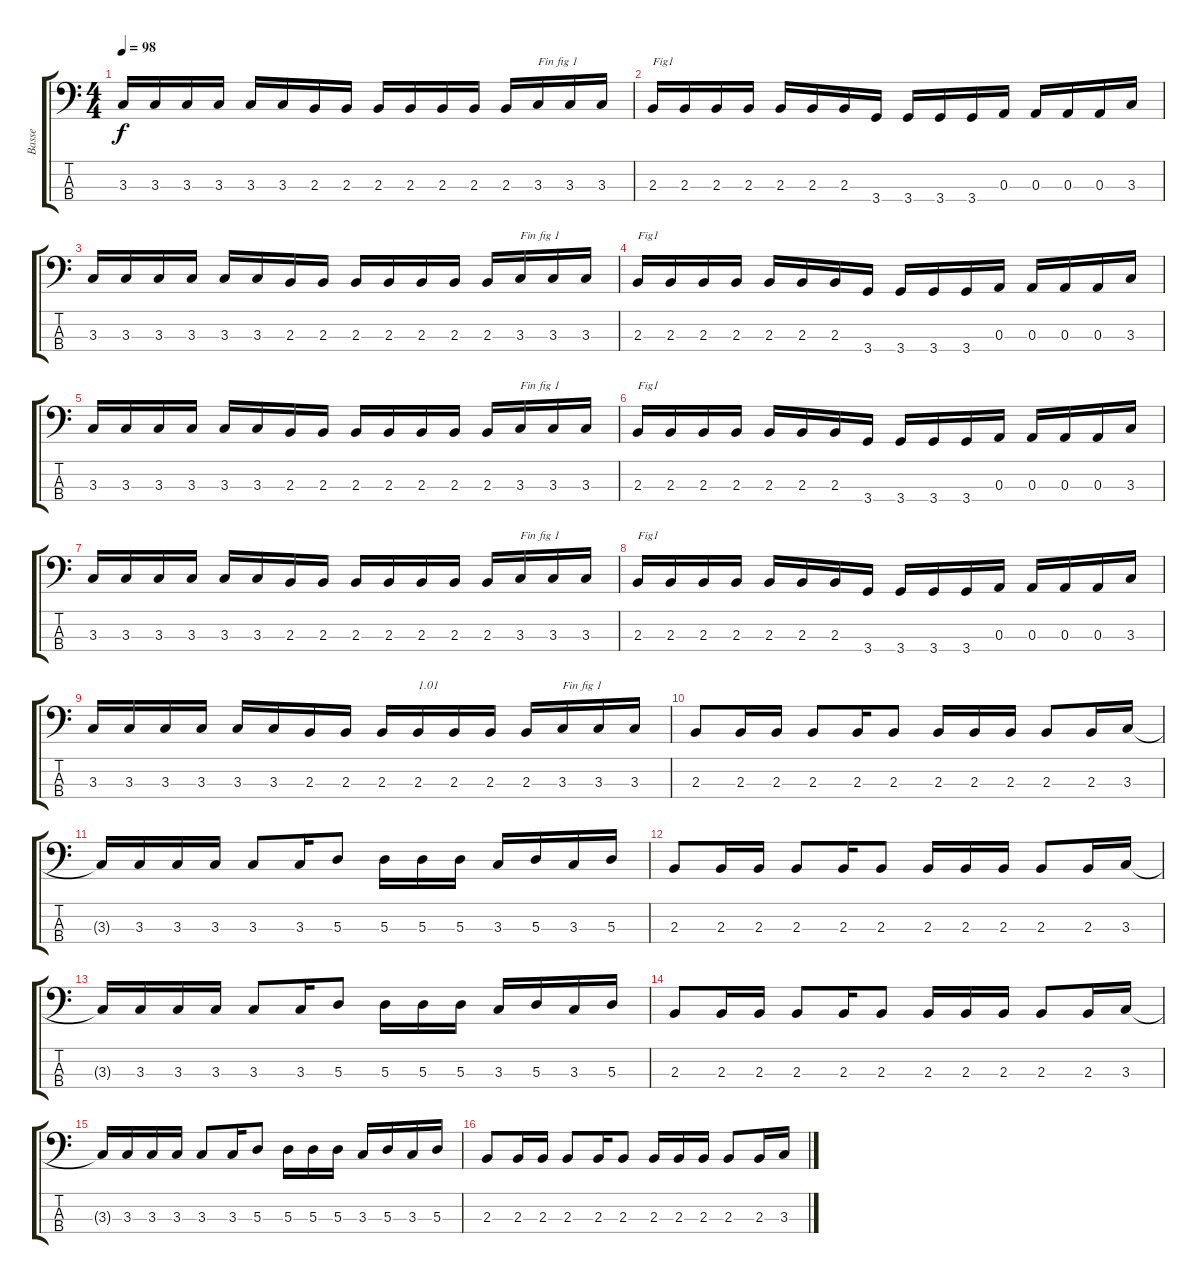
\track ("Basse" "Basse") {instrument electricbassfinger}
\staff {score tabs}
\tuning (G2 D2 A1 E1) {hide}
\ts (4 4)
\tempo 98
\clef f4
\ks c
3.3.16{dy f} 3.3.16 3.3.16 3.3.16 3.3.16 3.3.16 2.3.16 2.3.16 2.3.16 2.3.16 2.3.16 2.3.16 2.3.16 3.3.16{txt "Fin fig 1"} 3.3.16 3.3.16 |
2.3.16{txt "Fig1"} 2.3.16 2.3.16 2.3.16 2.3.16 2.3.16 2.3.16 3.4.16 3.4.16 3.4.16 3.4.16 0.3.16 0.3.16 0.3.16 0.3.16 3.3.16 |
3.3.16 3.3.16 3.3.16 3.3.16 3.3.16 3.3.16 2.3.16 2.3.16 2.3.16 2.3.16 2.3.16 2.3.16 2.3.16 3.3.16{txt "Fin fig 1"} 3.3.16 3.3.16 |
2.3.16{txt "Fig1"} 2.3.16 2.3.16 2.3.16 2.3.16 2.3.16 2.3.16 3.4.16 3.4.16 3.4.16 3.4.16 0.3.16 0.3.16 0.3.16 0.3.16 3.3.16 |
3.3.16 3.3.16 3.3.16 3.3.16 3.3.16 3.3.16 2.3.16 2.3.16 2.3.16 2.3.16 2.3.16 2.3.16 2.3.16 3.3.16{txt "Fin fig 1"} 3.3.16 3.3.16 |
2.3.16{txt "Fig1"} 2.3.16 2.3.16 2.3.16 2.3.16 2.3.16 2.3.16 3.4.16 3.4.16 3.4.16 3.4.16 0.3.16 0.3.16 0.3.16 0.3.16 3.3.16 |
3.3.16 3.3.16 3.3.16 3.3.16 3.3.16 3.3.16 2.3.16 2.3.16 2.3.16 2.3.16 2.3.16 2.3.16 2.3.16 3.3.16{txt "Fin fig 1"} 3.3.16 3.3.16 |
2.3.16{txt "Fig1"} 2.3.16 2.3.16 2.3.16 2.3.16 2.3.16 2.3.16 3.4.16 3.4.16 3.4.16 3.4.16 0.3.16 0.3.16 0.3.16 0.3.16 3.3.16 |
3.3.16 3.3.16 3.3.16 3.3.16 3.3.16 3.3.16 2.3.16 2.3.16 2.3.16 2.3.16{txt "1.01"} 2.3.16 2.3.16 2.3.16 3.3.16{txt "Fin fig 1"} 3.3.16 3.3.16 |
2.3.8 2.3.16 2.3.16 2.3.8 2.3.16 2.3.8 2.3.16 2.3.16 2.3.16 2.3.8 2.3.16 3.3.16 |
3.3{t}.16 3.3.16 3.3.16 3.3.16 3.3.8 3.3.16 5.3.8 5.3.16 5.3.16 5.3.16 3.3.16 5.3.16 3.3.16 5.3.16 |
2.3.8 2.3.16 2.3.16 2.3.8 2.3.16 2.3.8 2.3.16 2.3.16 2.3.16 2.3.8 2.3.16 3.3.16 |
3.3{t}.16 3.3.16 3.3.16 3.3.16 3.3.8 3.3.16 5.3.8 5.3.16 5.3.16 5.3.16 3.3.16 5.3.16 3.3.16 5.3.16 |
2.3.8 2.3.16 2.3.16 2.3.8 2.3.16 2.3.8 2.3.16 2.3.16 2.3.16 2.3.8 2.3.16 3.3.16 |
3.3{t}.16 3.3.16 3.3.16 3.3.16 3.3.8 3.3.16 5.3.8 5.3.16 5.3.16 5.3.16 3.3.16 5.3.16 3.3.16 5.3.16 |
2.3.8 2.3.16 2.3.16 2.3.8 2.3.16 2.3.8 2.3.16 2.3.16 2.3.16 2.3.8 2.3.16 3.3.16
